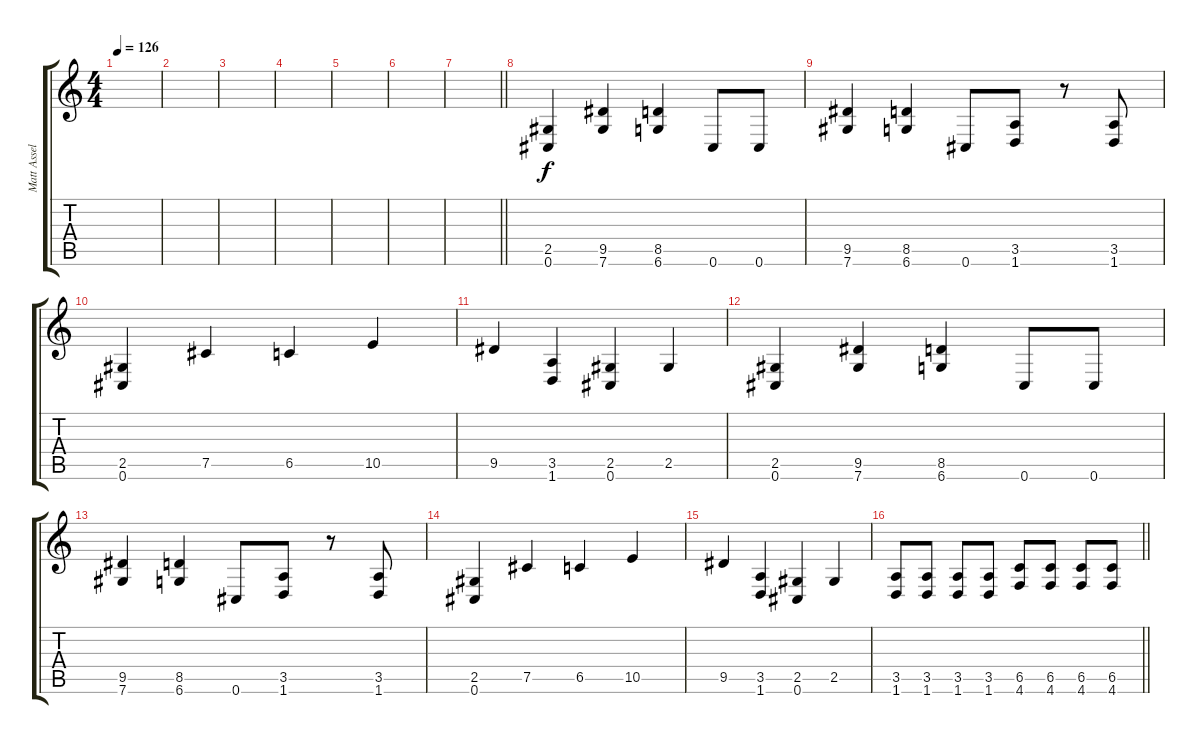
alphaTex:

\track ("Matt Asselberghs" "Matt Assel") {instrument distortionguitar}
\staff {score tabs}
\tuning (Db4 Ab3 E3 B2 Gb2 Db2) {hide}
\ts (4 4)
\tempo 126
\clef g2
\ks c
|
|
|
|
|
|
\barLineRight lightlight
|
(2.5 0.6).4 (9.5 7.6).4 (8.5 6.6).4 0.6.8 0.6.8 |
(9.5 7.6).4 (8.5 6.6).4 0.6.8 (3.5 1.6).8 r.8 (3.5 1.6).8 |
(2.5 0.6).4 7.5.4 6.5.4 10.5.4 |
9.5.4 (3.5 1.6).4 (2.5 0.6).4 2.5.4 |
(2.5 0.6).4 (9.5 7.6).4 (8.5 6.6).4 0.6.8 0.6.8 |
(9.5 7.6).4 (8.5 6.6).4 0.6.8 (3.5 1.6).8 r.8 (3.5 1.6).8 |
(2.5 0.6).4 7.5.4 6.5.4 10.5.4 |
9.5.4 (3.5 1.6).4 (2.5 0.6).4 2.5.4 |
\barLineRight lightlight
(3.5 1.6).8 (3.5 1.6).8 (3.5 1.6).8 (3.5 1.6).8 (6.5 4.6).8 (6.5 4.6).8 (6.5 4.6).8 (6.5 4.6).8
